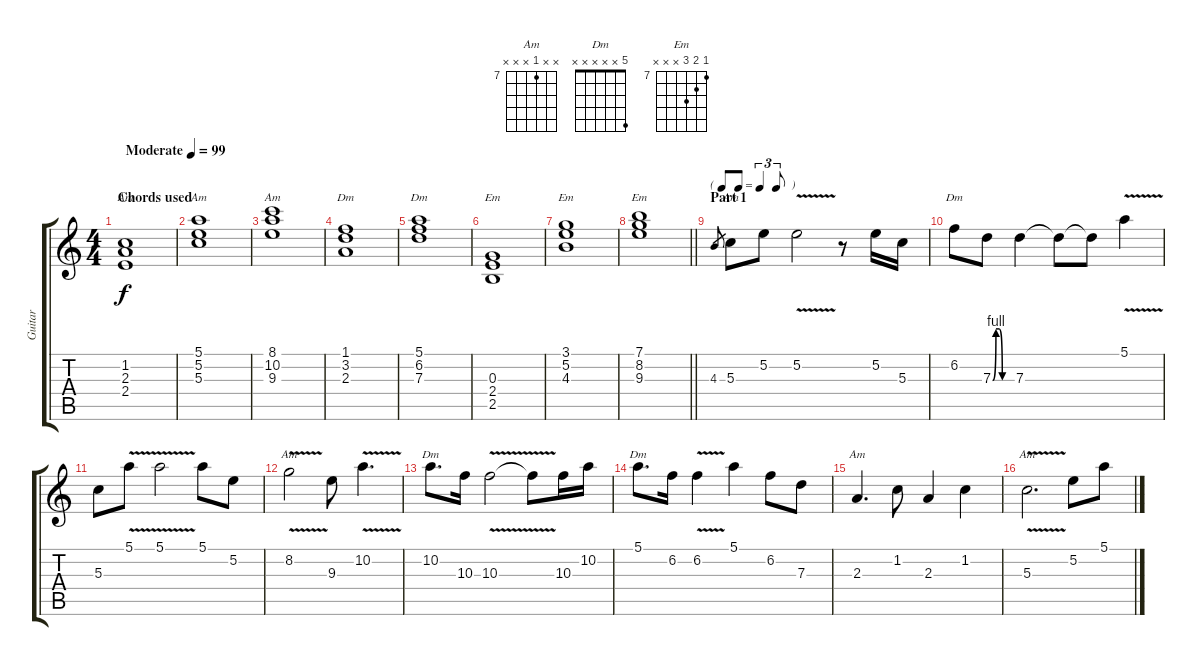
\track ("Guitar" "Guitar") {instrument electricguitarjazz}
\staff {score tabs}
\tuning (E4 B3 G3 D3 A2 E2) {hide}
\chord ("Am" x 1 2 2 x x)
\chord ("Am" 5 5 5 x x x) {barre 5}
\chord ("Am" 8 10 9 7 x x) {firstfret 7}
\chord ("Dm" 1 3 2 x x x)
\chord ("Dm" 5 6 7 x x x) {firstfret 5}
\chord ("Em" x x 0 2 2 x)
\chord ("Em" 3 5 4 2 x x)
\chord ("Em" 7 8 9 x x x) {firstfret 7}
\chord ("Am" x x 5 x x x)
\chord ("Dm" x 6 x x x x) {firstfret 6}
\chord ("Am" x 8 x x x x) {firstfret 8}
\chord ("Dm" x 7 x x x x) {firstfret 7}
\chord ("Dm" 5 x x x x x)
\chord ("Am" x x 4 x x x)
\chord ("Am" x x 7 x x x) {firstfret 7}
\ts (4 4)
\section ("" "Chords used")
\tempo (99 "Moderate")
\clef g2
\ks c
(1.2 2.3 2.4).1{ch "Am" dy f instrument electricguitarjazz} |
(5.1 5.2 5.3).1{ch "Am"} |
(8.1 10.2 9.3).1{ch "Am"} |
(1.1 3.2 2.3).1{ch "Dm"} |
(5.1 6.2 7.3).1{ch "Dm"} |
(0.3 2.4 2.5).1{ch "Em"} |
(3.1 5.2 4.3).1{ch "Em"} |
\barLineRight lightlight
(7.1 8.2 9.3).1{ch "Em"} |
\tf triplet8th
\section ("" "Part 1")
4.3.8{gr} 5.3.8{ch "Am"} 5.2.8 5.2{v}.2 r.8 5.2.16 5.3.16 |
6.2.8{ch "Dm"} 7.3{be (custom 0 0 10 4 20 4 30 0 60 0)}.8 7.3.4 7.3{t}.8 7.3{t}.8 5.1{v}.4 |
5.3.8 5.1{v}.8 5.1{v}.2 5.1.8 5.2.8 |
8.2{v}.2{ch "Am"} 9.3.8 10.2{v}.4{d} |
10.2.8{d ch "Dm"} 10.3.16 10.3{v}.2 10.3{t}.8 10.3.16 10.2.16 |
5.1.8{d ch "Dm"} 6.2.16 6.2{v}.4 5.1.4 6.2.8 7.3.8 |
2.3.4{d ch "Am"} 1.2.8 2.3.4 1.2.4 |
5.3{v}.2{d ch "Am"} 5.2.8 5.1.8
